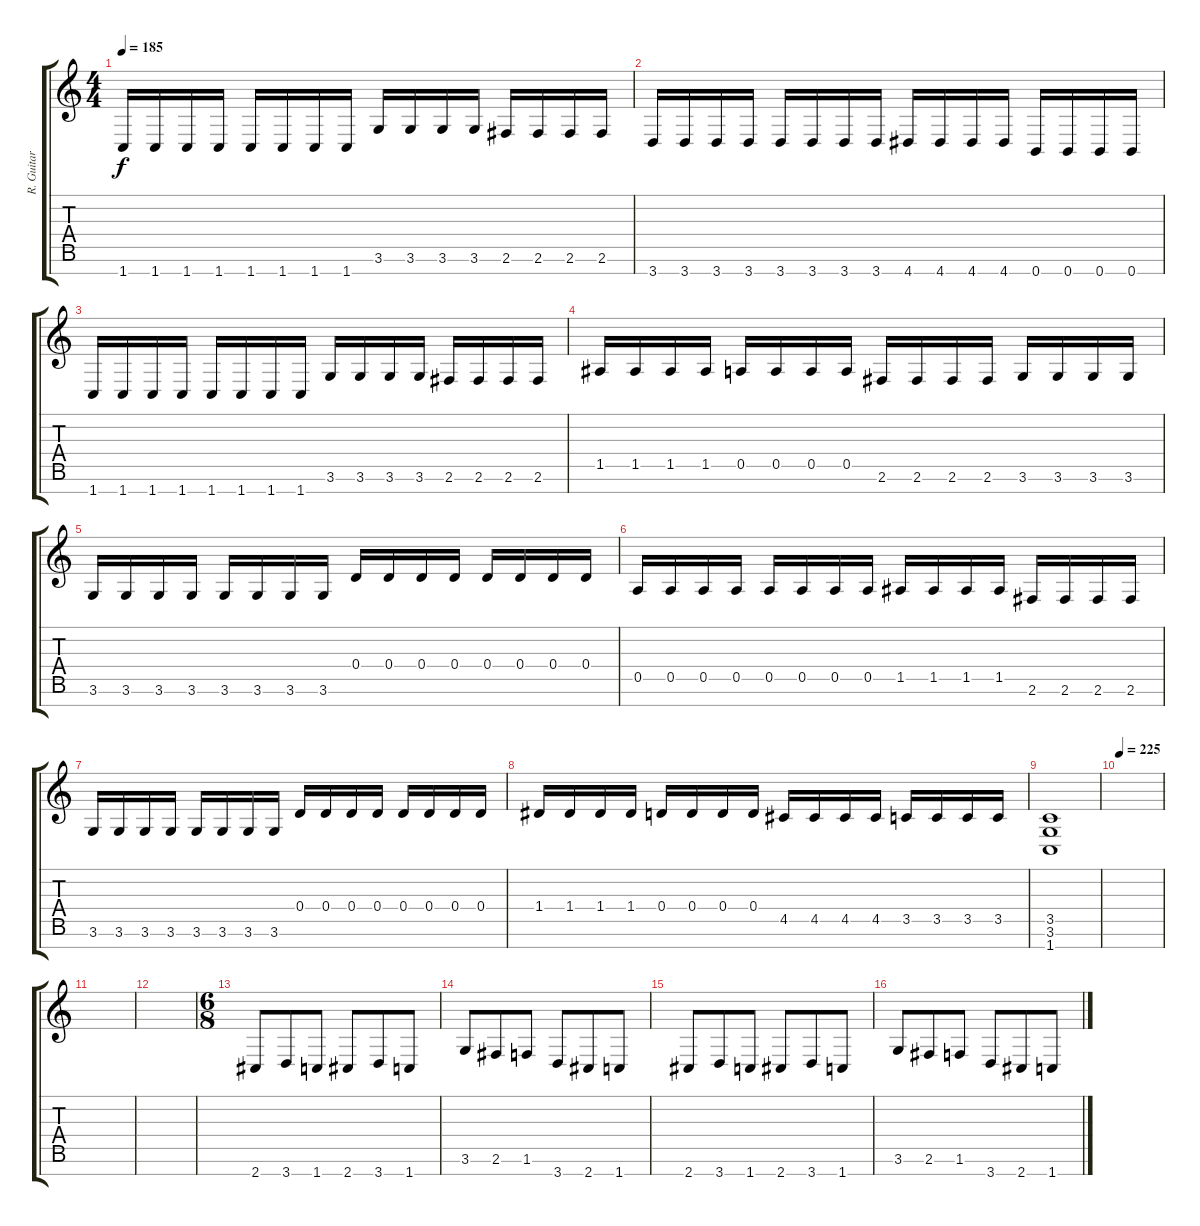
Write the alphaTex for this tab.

\track ("R. Guitar 2" "R. Guitar ") {instrument distortionguitar}
\staff {score tabs}
\tuning (E4 B3 G3 D3 A2 E2 B1) {hide}
\ts (4 4)
\tempo 185
\clef g2
\ks c
1.7.16{dy f} 1.7.16 1.7.16 1.7.16 1.7.16 1.7.16 1.7.16 1.7.16 3.6.16 3.6.16 3.6.16 3.6.16 2.6.16 2.6.16 2.6.16 2.6.16 |
3.7.16 3.7.16 3.7.16 3.7.16 3.7.16 3.7.16 3.7.16 3.7.16 4.7.16 4.7.16 4.7.16 4.7.16 0.7.16 0.7.16 0.7.16 0.7.16 |
1.7.16 1.7.16 1.7.16 1.7.16 1.7.16 1.7.16 1.7.16 1.7.16 3.6.16 3.6.16 3.6.16 3.6.16 2.6.16 2.6.16 2.6.16 2.6.16 |
1.5.16 1.5.16 1.5.16 1.5.16 0.5.16 0.5.16 0.5.16 0.5.16 2.6.16 2.6.16 2.6.16 2.6.16 3.6.16 3.6.16 3.6.16 3.6.16 |
3.6.16 3.6.16 3.6.16 3.6.16 3.6.16 3.6.16 3.6.16 3.6.16 0.4.16 0.4.16 0.4.16 0.4.16 0.4.16 0.4.16 0.4.16 0.4.16 |
0.5.16 0.5.16 0.5.16 0.5.16 0.5.16 0.5.16 0.5.16 0.5.16 1.5.16 1.5.16 1.5.16 1.5.16 2.6.16 2.6.16 2.6.16 2.6.16 |
3.6.16 3.6.16 3.6.16 3.6.16 3.6.16 3.6.16 3.6.16 3.6.16 0.4.16 0.4.16 0.4.16 0.4.16 0.4.16 0.4.16 0.4.16 0.4.16 |
1.4.16 1.4.16 1.4.16 1.4.16 0.4.16 0.4.16 0.4.16 0.4.16 4.5.16 4.5.16 4.5.16 4.5.16 3.5.16 3.5.16 3.5.16 3.5.16 |
(3.5 3.6 1.7).1 |
\tempo 225
|
|
|
\ts (6 8)
2.7.8{balance 4} 3.7.8 1.7.8 2.7.8 3.7.8 1.7.8 |
3.6.8 2.6.8 1.6.8 3.7.8 2.7.8 1.7.8 |
2.7.8 3.7.8 1.7.8 2.7.8 3.7.8 1.7.8 |
3.6.8 2.6.8 1.6.8 3.7.8 2.7.8 1.7.8
